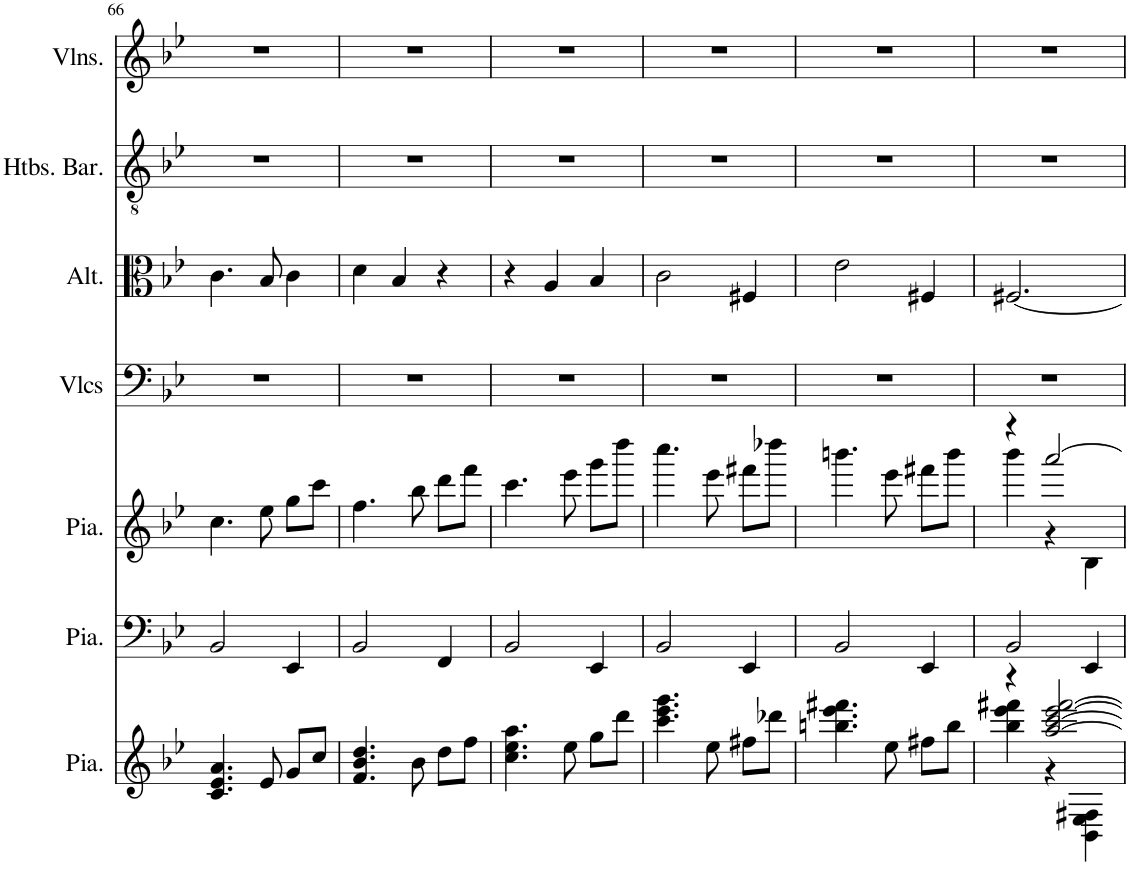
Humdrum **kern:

**kern	**kern	**kern	**kern	**kern	**kern	**kern
*part7	*part6	*part5	*part4	*part3	*part2	*part1
*staff7	*staff6	*staff5	*staff4	*staff3	*staff2	*staff1
*I"Piano, Organ	*I"Piano, Pedals	*I"Piano, Organ	*I"Violoncelles, Bass	*I"Altos, Tenor	*I"Hautbois Baryton, Alto	*I"Violons, Soprano
*I'Pia.	*I'Pia.	*I'Pia.	*I'Vlcs	*I'Alt.	*I'Htbs. Bar.	*I'Vlns.
!!LO:PB:g=z
*clefG2	*clefF4	*clefG2	*clefF4	*clefC3	*clefGv2	*clefG2
*k[b-e-]	*k[b-e-]	*k[b-e-]	*k[b-e-]	*k[b-e-]	*k[b-e-]	*k[b-e-]
*M3/4	*M3/4	*M3/4	*M3/4	*M3/4	*M3/4	*M3/4
=66	=66	=66	=66	=66	=66	=66
4.c/ 4.e-/ 4.a/	2BB-/	4.cc\	2.r	4.c\	2.r	2.r
8e-/	.	8ee-\	.	8B-/	.	.
8g/L	4EE-/	8gg\L	.	4c\	.	.
8cc/J	.	8ccc\J	.	.	.	.
=67	=67	=67	=67	=67	=67	=67
4.f/ 4.b-/ 4.dd/	2BB-/	4.ff\	2.r	4d\	2.r	2.r
.	.	.	.	4B-/	.	.
8b-\	.	8bb-\	.	.	.	.
8dd\L	4FF/	8ddd\L	.	4r	.	.
8ff\J	.	8fff\J	.	.	.	.
=68	=68	=68	=68	=68	=68	=68
4.cc\ 4.ee-\ 4.aa\	2BB-/	4.ccc\	2.r	4r	2.r	2.r
.	.	.	.	4A/	.	.
8ee-\	.	8eee-\	.	.	.	.
8gg\L	4EE-/	8ggg\L	.	4B-/	.	.
8ddd\J	.	8dddd\J	.	.	.	.
=69	=69	=69	=69	=69	=69	=69
4.ccc\ 4.eee-\ 4.ggg\	2BB-/	4.cccc\	2.r	2c\	2.r	2.r
8ee-\	.	8eee-\	.	.	.	.
8ff#X\L	4EE-/	8fff#X\L	.	4F#X/	.	.
8ddd-X\J	.	8dddd-X\J	.	.	.	.
=70	=70	=70	=70	=70	=70	=70
4.bbn\ 4.eee-\ 4.fff#X\	2BB-/	4.bbbn\	2.r	2e-\	2.r	2.r
8ee-\	.	8eee-\	.	.	.	.
8ff#X\L	4EE-/	8fff#X\L	.	4F#X/	.	.
8bb\J	.	8bbb\J	.	.	.	.
=71	=71	=71	=71	=71	=71	=71
*^	*	*^	*	*	*	*
4r	4bb-\ 4eee-\ 4fff#X\	2BB-/	4r	4bbb-\	2.r	[2.F#X/	2.r	2.r
[2aa/ [2ccc/ [2eee-/ [2fff#/	4r	.	[2aaa/	4r	.	.	.	.
.	4BB-\ 4E-\ 4F#X\	4EE-/	.	4B-\	.	.	.	.
*v	*v	*	*v	*v	*	*	*	*
=	=	=	=	=	=	=
*-	*-	*-	*-	*-	*-	*-
